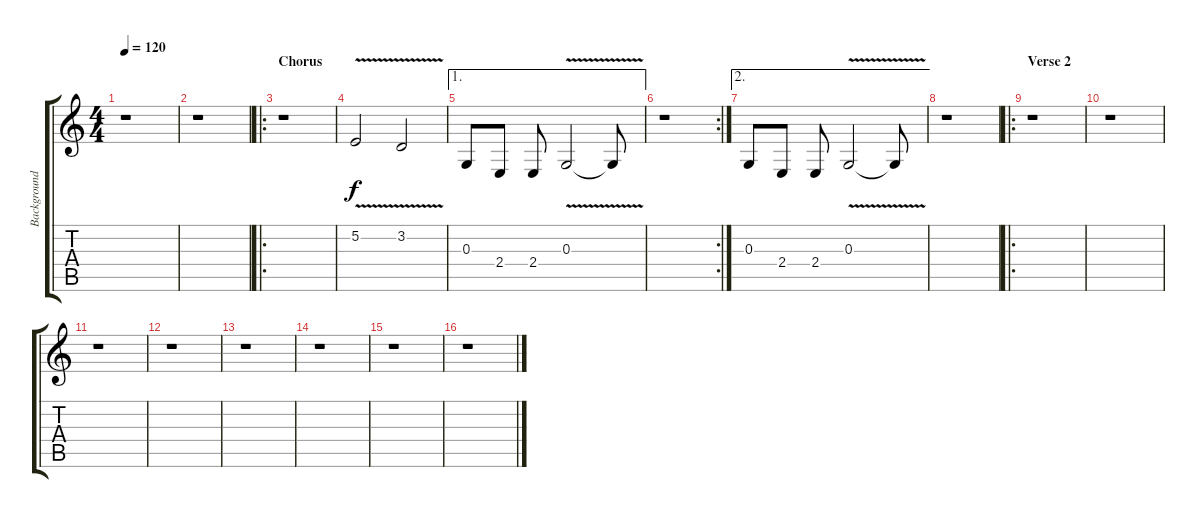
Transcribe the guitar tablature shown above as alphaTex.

\track ("Background Voice" "Background") {instrument baritonesax}
\staff {score tabs}
\tuning (E4 B3 G3 D3 A2 E2) {hide}
\ts (4 4)
\tempo 120
\clef g2
\ks c
r.1{dy f} |
r.1 |
\ro
\section ("" "Chorus")
r.1 |
5.2{v}.2 3.2{v}.2 |
\ae 1
0.3.8 2.4.8 2.4.8 0.3{v}.2 0.3{t}.8 |
\rc 2
r.1 |
\ae 2
0.3.8 2.4.8 2.4.8 0.3{v}.2 0.3{t}.8 |
r.1 |
\ro
\section ("" "Verse 2")
r.1 |
r.1 |
r.1 |
r.1 |
r.1 |
r.1 |
r.1 |
r.1
